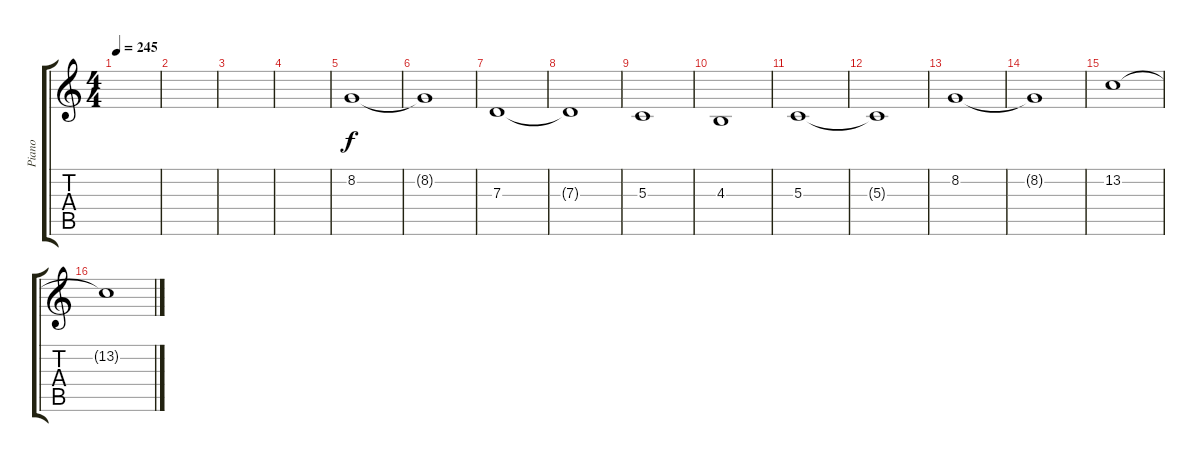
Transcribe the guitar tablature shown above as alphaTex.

\track ("Piano" "Piano") {instrument electricpiano1}
\staff {score tabs}
\tuning (E4 B3 G3 D3 A2 E2) {hide}
\ts (4 4)
\tempo 245
\clef g2
\ks c
|
|
|
|
8.2.1 |
8.2{t}.1 |
7.3.1 |
7.3{t}.1 |
5.3.1 |
4.3.1 |
5.3.1 |
5.3{t}.1 |
8.2.1 |
8.2{t}.1 |
13.2.1 |
13.2{t}.1
